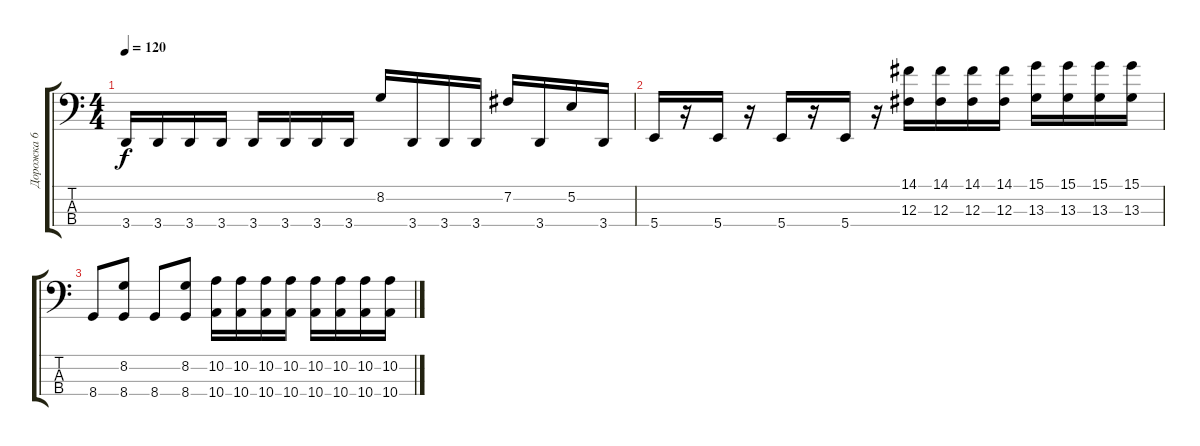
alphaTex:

\track ("Дорожка 6" "Дорожка 6") {instrument slapbass1}
\staff {score tabs}
\tuning (E2 B1 Gb1 B0) {hide}
\ts (4 4)
\tempo 120
\clef f4
\ks c
3.4.16{dy f} 3.4.16 3.4.16 3.4.16 3.4.16 3.4.16 3.4.16 3.4.16 8.2.16 3.4.16 3.4.16 3.4.16 7.2.16 3.4.16 5.2.16 3.4.16 |
5.4.16 r.16 5.4.16 r.16 5.4.16 r.16 5.4.16 r.16 (14.1 12.3).16 (14.1 12.3).16 (14.1 12.3).16 (14.1 12.3).16 (15.1 13.3).16 (15.1 13.3).16 (15.1 13.3).16 (15.1 13.3).16 |
8.4.8 (8.2 8.4).8 8.4.8 (8.2 8.4).8 (10.2 10.4).16 (10.2 10.4).16 (10.2 10.4).16 (10.2 10.4).16 (10.2 10.4).16 (10.2 10.4).16 (10.2 10.4).16 (10.2 10.4).16
